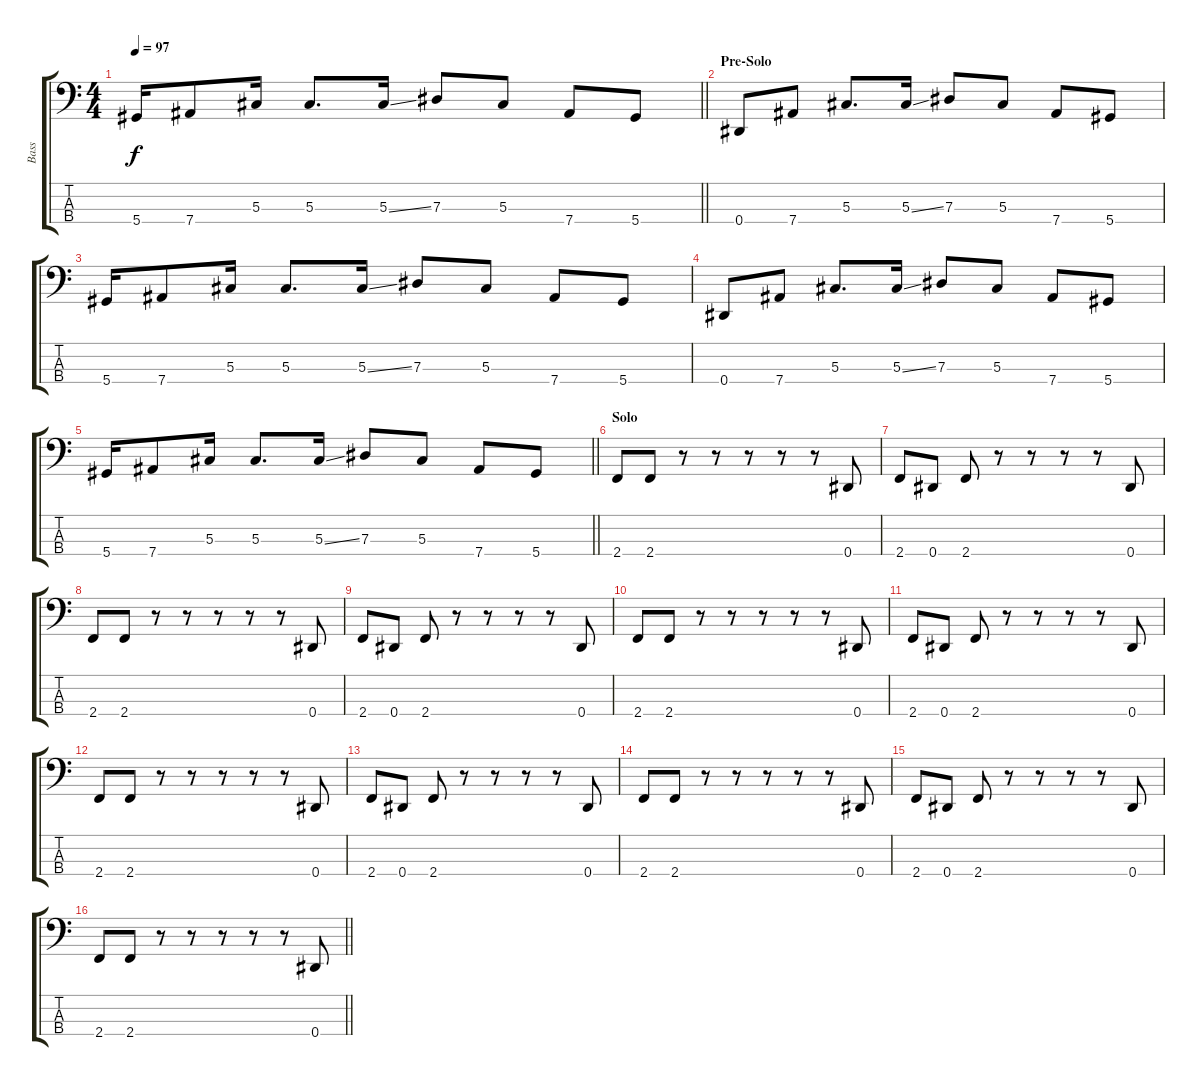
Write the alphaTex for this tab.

\track ("Bass" "Bass") {instrument electricbassfinger}
\staff {score tabs}
\tuning (Gb2 Db2 Ab1 Eb1) {hide}
\ts (4 4)
\tempo 97
\clef f4
\barLineRight lightlight
\ks c
5.4.16{dy f} 7.4.8 5.3.16 5.3.8{d} 5.3{ss}.16 7.3.8 5.3.8 7.4.8 5.4.8 |
\section ("" "Pre-Solo")
0.4.8 7.4.8 5.3.8{d} 5.3{ss}.16 7.3.8 5.3.8 7.4.8 5.4.8 |
5.4.16 7.4.8 5.3.16 5.3.8{d} 5.3{ss}.16 7.3.8 5.3.8 7.4.8 5.4.8 |
0.4.8 7.4.8 5.3.8{d} 5.3{ss}.16 7.3.8 5.3.8 7.4.8 5.4.8 |
\barLineRight lightlight
5.4.16 7.4.8 5.3.16 5.3.8{d} 5.3{ss}.16 7.3.8 5.3.8 7.4.8 5.4.8 |
\section ("" "Solo")
2.4.8 2.4.8 r.8 r.8 r.8 r.8 r.8 0.4.8 |
2.4.8 0.4.8 2.4.8 r.8 r.8 r.8 r.8 0.4.8 |
2.4.8 2.4.8 r.8 r.8 r.8 r.8 r.8 0.4.8 |
2.4.8 0.4.8 2.4.8 r.8 r.8 r.8 r.8 0.4.8 |
2.4.8 2.4.8 r.8 r.8 r.8 r.8 r.8 0.4.8 |
2.4.8 0.4.8 2.4.8 r.8 r.8 r.8 r.8 0.4.8 |
2.4.8 2.4.8 r.8 r.8 r.8 r.8 r.8 0.4.8 |
2.4.8 0.4.8 2.4.8 r.8 r.8 r.8 r.8 0.4.8 |
2.4.8 2.4.8 r.8 r.8 r.8 r.8 r.8 0.4.8 |
2.4.8 0.4.8 2.4.8 r.8 r.8 r.8 r.8 0.4.8 |
\barLineRight lightlight
2.4.8 2.4.8 r.8 r.8 r.8 r.8 r.8 0.4.8
